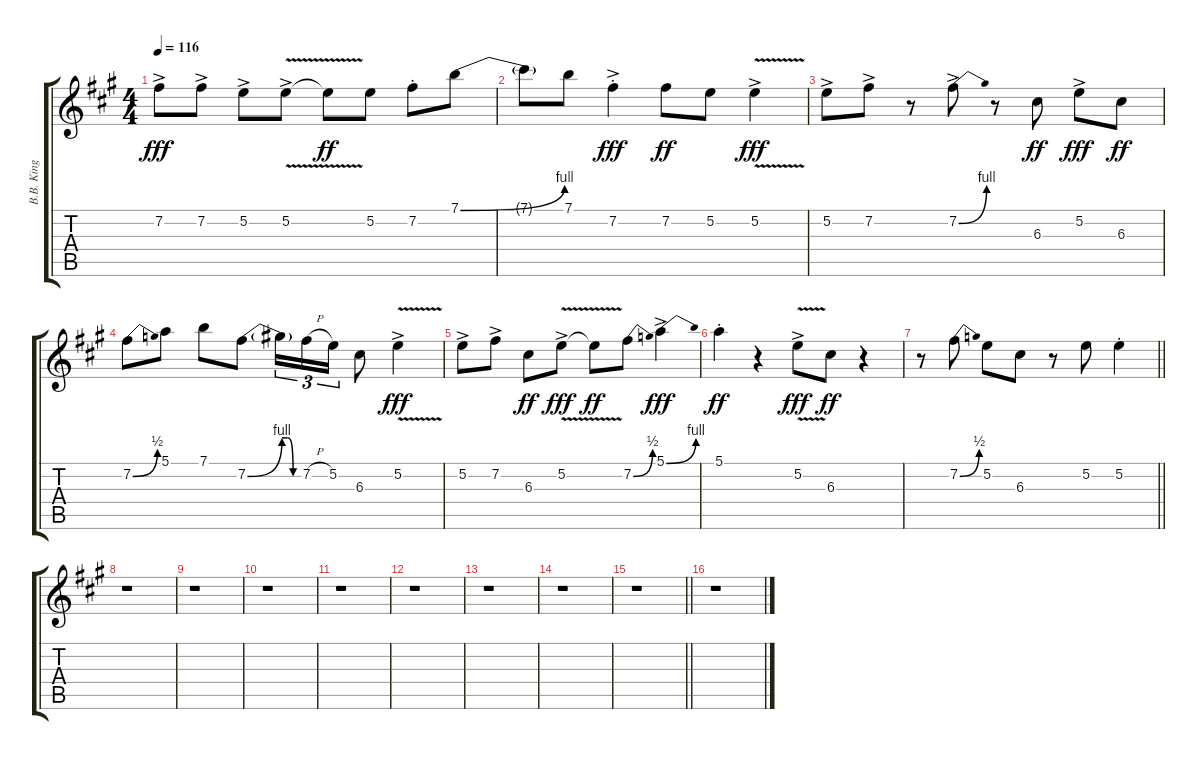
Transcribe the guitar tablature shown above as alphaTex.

\track ("B.B. King - Lead Guitar" "B.B. King ") {instrument overdrivenguitar}
\staff {score tabs}
\tuning (E4 B3 G3 D3 A2 E2) {hide}
\ts (4 4)
\tempo 116
\clef g2
\ks a
7.2{ac}.8{dy fff} 7.2{ac}.8 5.2{ac}.8 5.2{v ac}.8 5.2{v t}.8{dy ff} 5.2.8 7.2{st}.8 7.1{be (bend 0 0 60 4)}.8 |
7.1{t}.8 7.1.8 7.2{ac st}.4{dy fff} 7.2.8{dy ff} 5.2.8 5.2{v ac}.4{dy fff} |
5.2{ac}.8 7.2{ac}.8 r.8 7.2{be (bend 0 0 60 4) ac}.8 r.8 6.3.8{dy ff} 5.2{ac}.8{dy fff} 6.3.8{dy ff} |
7.2{be (bend 0 0 60 2)}.8 5.1.8 7.1.8 7.2{be (bend 0 0 60 4)}.8 7.2{be (custom 0 4 20 4 40 0 60 0) t}.16{tu (3 2)} 7.2{h}.16{tu (3 2)} 5.2.16{tu (3 2)} 6.3.8 5.2{v ac}.4{dy fff} |
5.2{ac}.8 7.2{ac}.8 6.3.8{dy ff} 5.2{v ac}.8{dy fff} 5.2{t}.8{dy ff} 7.2{be (bend 0 0 60 2)}.8 5.1{be (bend 0 0 60 4) ac}.4{dy fff} |
5.1{st}.4{dy ff} r.4 5.2{v ac}.8{dy fff} 6.3.8{dy ff} r.4 |
\barLineRight lightlight
r.8 7.2{be (bend 0 0 60 2)}.8 5.2.8 6.3.8 r.8 5.2.8 5.2{st}.4 |
r.1 |
r.1 |
r.1 |
r.1 |
r.1 |
r.1 |
r.1 |
\barLineRight lightlight
r.1 |
r.1
